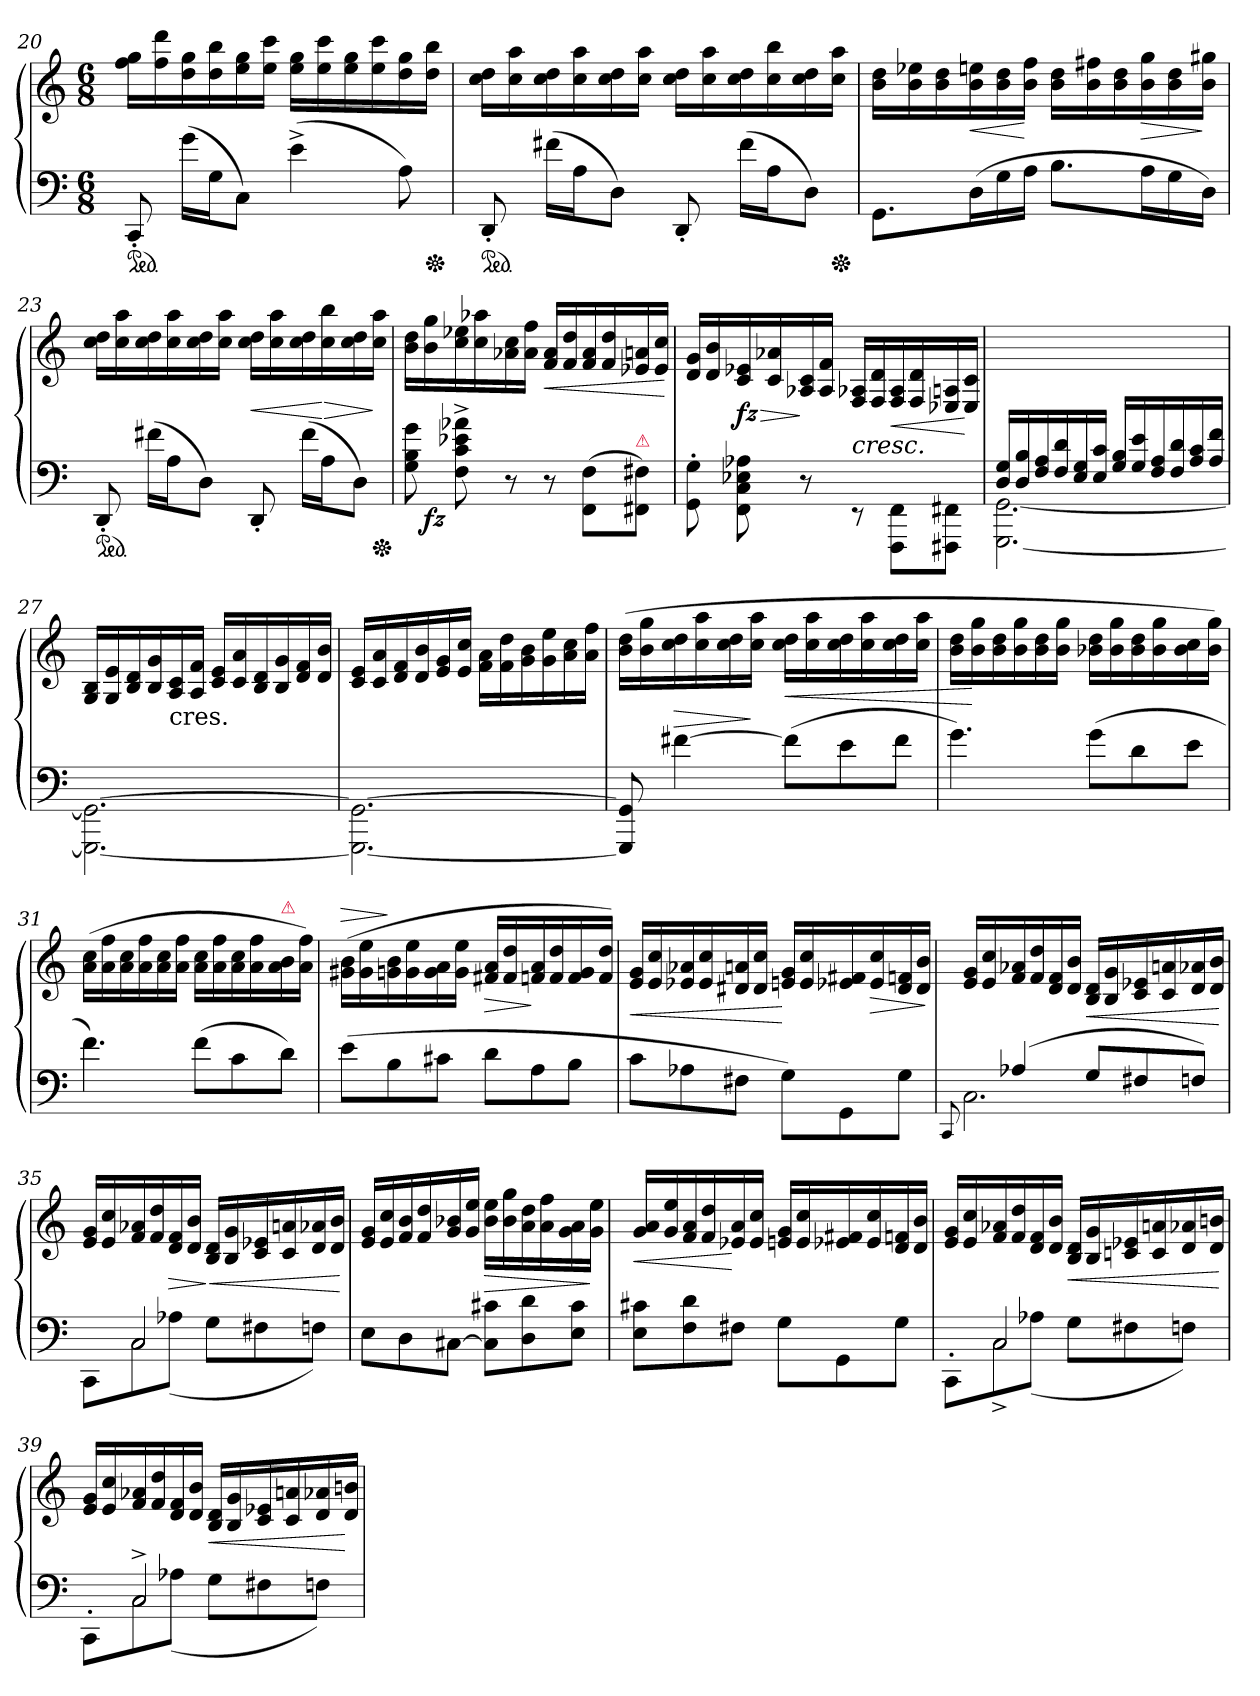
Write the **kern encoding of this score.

**kern	**kern	**dynam
*part1	*part1	*part1
*staff2	*staff1	*staff1/2
*clefF4	*clefG2	*
*k[]	*k[]	*
*C:	*C:	*
*M6/8	*M6/8	*
*ped	*	*
=20	=20	=20
8CC'	16ff 16ggLL	.
.	16ff 16ddd	.
(>16gLL	16dd 16gg	.
16GJ	16dd 16bb	.
8CJ)	16ee 16gg	.
.	16ee 16cccJJ	.
(>4e^	16ee 16ggLL	.
.	16ee 16ccc	.
.	16ee 16gg	.
.	16ee 16ccc	.
8A)	16dd 16gg	.
*Xped	*	*
.	16dd 16bbJJ	.
=21	=21	=21
*ped	*	*
8DD'	16cc 16ddLL	.
.	16cc 16aa	.
(>16f#XLL	16cc 16dd	.
16AJ	16cc 16aa	.
8DJ)	16cc 16dd	.
.	16cc 16aaJJ	.
8DD'	16cc 16ddLL	.
.	16cc 16aa	.
(>16f#LL	16cc 16dd	.
16AJ	16cc 16bb	.
8DJ)	16cc 16dd	.
*Xped	*	*
.	16cc 16aaJJ	.
=22	=22	=22
8.GGL	16b 16ddLL	.
.	16b 16ee-X	.
.	16b 16dd	.
!	!	!LO:HP:b
(>16DL	16b 16een	< <
16G	16b 16dd	.
16AJJ	16b 16ffJJ	[
8.BL	16b 16ddLL	.
.	16b 16ff#X	.
.	16b 16dd	.
!	!	!LO:HP:b
16AL	16b 16gg	>
16G	16b 16dd	.
16DJJ)	16b 16gg#XJJ	[ ]
=23	=23	=23
*ped	*	*
8DD'	16cc 16ddLL	.
.	16cc 16aa	.
(>16f#XLL	16cc 16dd	.
16AJ	16cc 16aa	.
8DJ)	16cc 16dd	.
.	16cc 16aaJJ	.
8DD'	16cc 16ddLL	<
.	16cc 16aa	.
(>16f#LL	16cc 16dd	.
16AJ	16cc 16bb	[ >
8DJ)	16cc 16dd	.
*Xped	*	*
.	16cc 16aaJJ	]
=24	=24	=24
*^	*	*
8G 8B 8g	16ryy	16b 16ddLL	.
!	!	!	!LO:DY:b=2
.	2ryy	16b 16gg	fz
8F^< 8c^< 8e-X^< 8a-X^<	.	16cc 16ee-X	.
.	.	16cc 16aa-X	.
8r	.	16a-X 16cc	.
.	.	16a- 16ffJJ	.
8r	.	16f 16a-LL	<
.	.	16f 16dd	.
(>8FF\ 8F\L	.	16f 16a-	.
.	8.ryy	16f 16dd	.
!LO:TX:a:color=crimson:t=⚠	!	!	!
8FF#X 8F#XJ)	.	16e-X 16an	.
.	.	16e- 16ccJJ	.
.	.	.	[
*v	*v	*	*
=25	=25	=25
8GG'\ 8G'\	16d 16gLL	.
.	16d 16b	.
8FF\ 8C\ 8E-X\ 8A-X\	16c 16e-X	> fz
.	16c 16a-X	.
8r	16A-X 16c	]
.	16A- 16fJJ	.
8rEE	16F/ 16A-X/LL	<
.	16F/ 16d/	.
!	!	!LO:HP:b
8FFF\ 8FF\L	16F/ 16A-/	<
.	16F/ 16d/	.
8FFF#X\ 8FF#X\J	16E-X/ 16An/	.
.	16E-/ 16c/JJ	[
.	.	[
=26	=26	=26
*^	*	*
16D 16GLL	[2.GGG [<2.GG	2.ryy	.
16D 16B	.	.	.
16F 16A	.	.	.
16F 16d	.	.	.
16E 16G	.	.	.
16E 16cJJ	.	.	.
16G 16BLL	.	.	.
16G 16e	.	.	.
16F 16A	.	.	.
16F 16d	.	.	.
16A 16c	.	.	.
16A 16fJJ	.	.	.
*v	*v	*	*
=27	=27	=27
2.GGG_\ 2.GG_<\	16G/ 16B/LL	.
.	16G/ 16e/	.
.	16B/ 16d/	.
.	16B 16g	.
!	!LO:TX:c:t=cres.	!
.	16A 16c	.
.	16A 16fJJ	.
.	16c 16eLL	.
.	16c 16a	.
.	16B 16d	.
.	16B 16g	.
.	16d 16f	.
.	16d 16bJJ	.
=28	=28	=28
2.GGG_\ 2.GG_\	16c 16eLL	.
.	16c 16a	.
.	16d 16f	.
.	16d 16b	.
.	16e 16g	.
.	16e 16ccJJ	.
.	16f\ 16a\LL	.
.	16f 16dd	.
.	16g 16b	.
.	16g 16ee	.
.	16a 16cc	.
.	16a 16ffJJ	.
=29	=29	=29
8GGG] 8GG]	(16b 16ddLL	.
.	16b 16gg	.
[4f#X	16cc 16dd	>
.	16cc 16aa	.
.	16cc 16dd	.
.	16cc 16aaJJ	]
!	!	!LO:HP:b
(>8f#L]	16cc 16ddLL	<
.	16cc 16aa	.
8e	16cc 16dd	.
.	16cc 16aa	.
8f#J	16cc 16dd	.
.	16cc 16aaJJ	.
=30	=30	=30
4.g)	16b 16ddLL	.
.	16b 16gg	[
.	16b 16dd	.
.	16b 16gg	.
.	16b 16dd	.
.	16b 16ggJJ	.
(>8gL	16b-X 16ddLL	.
.	16b- 16gg	.
8d	16b- 16dd	.
.	16b- 16gg	.
8eJ	16b- 16cc	.
.	16b- 16ggJJ)	.
=31	=31	=31
4.f)	(>16a 16ccLL	.
.	16a 16ff	.
.	16a 16cc	.
.	16a 16ff	.
.	16a 16cc	.
.	16a 16ffJJ	.
(>8fL	16a 16ccLL	.
.	16a 16ff	.
8c	16a 16cc	.
.	16a 16ff	.
!	!LO:TX:a:color=crimson:t=⚠	!
8dJ)	16a 16b	.
.	16a 16ffJJ)	.
=32	=32	=32
!	!	!LO:HP:a
(>8eL	(>16g#X\ 16b\LL	>
.	16g# 16ee	.
8B	16gn 16b	]
.	16g 16ee	.
8c#XJ	16g 16a	.
.	16g 16eeJJ	.
!	!	!LO:HP:b
8dL	16f#X/ 16a/LL	>
.	16f# 16dd	.
8A	16fn 16a	]
.	16f 16dd	.
8BJ	16f 16g	.
.	16f 16ddJJ)	.
=33	=33	=33
*^	*	*
!	!	!	!LO:HP:b
4.rgyy	8cL	16e 16gLL	<
.	.	16e 16cc	.
.	8A-X	16e-X 16a-X	.
.	.	16e- 16cc	.
.	8F#XJ	16d#X 16an	.
.	.	16d# 16ccJJ	.
4Gyy	8GL)	16en 16gLL	[
.	.	16e 16cc	.
.	8GG	16e-X 16f#X	.
!	!	!	!LO:HP:b
.	.	16e- 16cc	>
8rgyy	8GJ	16d# 16fn	.
.	.	16d# 16bJJ	.
*v	*v	*	*
.	.	]
=34	=34	=34
*^	*	*
.	8qqCC/	.	.
8rcyy	2.C\	16e 16gLL	.
.	.	16e 16cc	.
(4A-X/	.	16f 16a-X	.
.	.	16f 16dd	.
.	.	16d 16f	.
.	.	16d 16bJJ	.
!	!	!	!LO:HP:b
8G/L	.	16B 16dLL	<
.	.	16B 16g	.
8F#X	.	16c 16e-X	.
.	.	16c 16an	.
8FnJ)	.	16d 16a-X	.
.	.	16d 16bJJ	.
*v	*v	*	*
.	.	[
=35	=35	=35
*^	*	*
8rcyy	8CC	16e 16gLL	.
.	.	16e 16cc	.
!	!LO:N:vis=2	!	!
2C	8C	16f 16a-X	.
.	.	16f 16dd	.
!	!	!	!LO:HP:b
.	(>8A-XJ	16d 16f	>
.	.	16d 16bJJ	.
!	!	!	!LO:HP:n=1:b
.	8GL	16B 16dLL	] <
.	.	16B 16g	.
.	8F#X	16c 16e-X	.
.	.	16c 16an	.
8reyy	8FnJ)	16d 16a-X	.
.	.	16d 16bJJ	.
*v	*v	*	*
.	.	[
=36	=36	=36
8EL	16e 16gLL	.
.	16e 16cc	.
8D	16f 16b	.
.	16f 16dd	.
[8C#XJ	16g 16b-X	.
.	16g 16eeJJ	.
!	!	!LO:HP:b
8C#] 8c#XL	16b- 16eeLL	>
.	16b- 16gg	.
8D 8d	16a 16dd	.
.	16a 16ff	.
8E 8c#J	16g 16a	.
.	16g 16eeJJ	]
=37	=37	=37
*^	*	*
!	!	!	!LO:HP:b
!	!	!	!LO:HP:n=1:b
4.reyy	8E 8c#XL	16g 16aLL	< >
.	.	16g 16ee	.
.	8F 8d	16f 16a	.
.	.	16f 16dd	.
.	8F#XJ	16e-X 16a	[
.	.	16e- 16ccJJ	]
4Gyy	8GL	16en 16gLL	.
.	.	16e 16cc	.
.	8GG	16e-X 16f#X	.
.	.	16e- 16cc	.
8reyy	8GJ	16d 16fn	.
.	.	16d 16bJJ	.
=38	=38	=38	=38
8rcyy	8CC'	16e 16gLL	.
.	.	16e 16cc	.
!	!LO:N:vis=2	!	!
2C	8C^>	16f 16a-X	.
.	.	16f 16dd	.
.	(>8A-XJ	16d 16f	.
.	.	16d 16bJJ	.
!	!	!	!LO:HP:b
.	8GL	16B 16dLL	<
.	.	16B 16g	.
.	8F#X	16cn 16e-X	.
.	.	16c 16an	.
8reyy	8FnJ)	16d 16a-X	.
.	.	16d 16bnJJ	.
*v	*v	*	*
.	.	[
=39	=39	=39
*^	*	*
8rAyy	8CC'	16e 16gLL	.
.	.	16e 16cc	.
!	!LO:N:vis=2	!	!
2C^	8C	16f 16a-X	.
.	.	16f 16dd	.
.	(>8A-XJ	16d 16f	.
.	.	16d 16bJJ	.
!	!	!	!LO:HP:b
.	8GL	16B 16dLL	<
.	.	16B 16g	.
.	8F#X	16c 16e-X	.
.	.	16c 16an	.
8reyy	8FnJ)	16d 16a-X	.
.	.	16d 16bnJJ	[
*v	*v	*	*
=	=	=
*-	*-	*-
